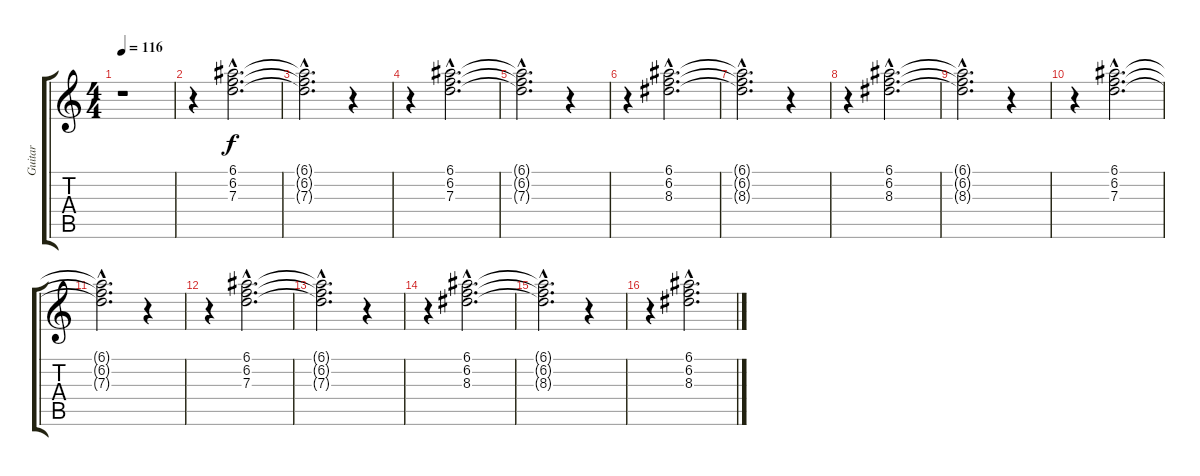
\track ("Guitar" "Guitar") {instrument electricguitarjazz}
\staff {score tabs}
\tuning (E4 B3 G3 D3 A2 E2) {hide}
\ts (4 4)
\tempo 116
\clef g2
\ks c
r.1{dy f instrument electricguitarjazz} |
r.4 (6.1{hac} 6.2{hac} 7.3{hac}).2{d} |
(6.1{hac t} 6.2{hac t} 7.3{hac t}).2{d} r.4 |
r.4 (6.1{hac} 6.2{hac} 7.3{hac}).2{d} |
(6.1{hac t} 6.2{hac t} 7.3{hac t}).2{d} r.4 |
r.4 (6.1{hac} 6.2{hac} 8.3{hac}).2{d} |
(6.1{hac t} 6.2{hac t} 8.3{hac t}).2{d} r.4 |
r.4 (6.1{hac} 6.2{hac} 8.3{hac}).2{d} |
(6.1{hac t} 6.2{hac t} 8.3{hac t}).2{d} r.4 |
r.4 (6.1{hac} 6.2{hac} 7.3{hac}).2{d} |
(6.1{hac t} 6.2{hac t} 7.3{hac t}).2{d} r.4 |
r.4 (6.1{hac} 6.2{hac} 7.3{hac}).2{d} |
(6.1{hac t} 6.2{hac t} 7.3{hac t}).2{d} r.4 |
r.4 (6.1{hac} 6.2{hac} 8.3{hac}).2{d} |
(6.1{hac t} 6.2{hac t} 8.3{hac t}).2{d} r.4 |
r.4 (6.1{hac} 6.2{hac} 8.3{hac}).2{d}
